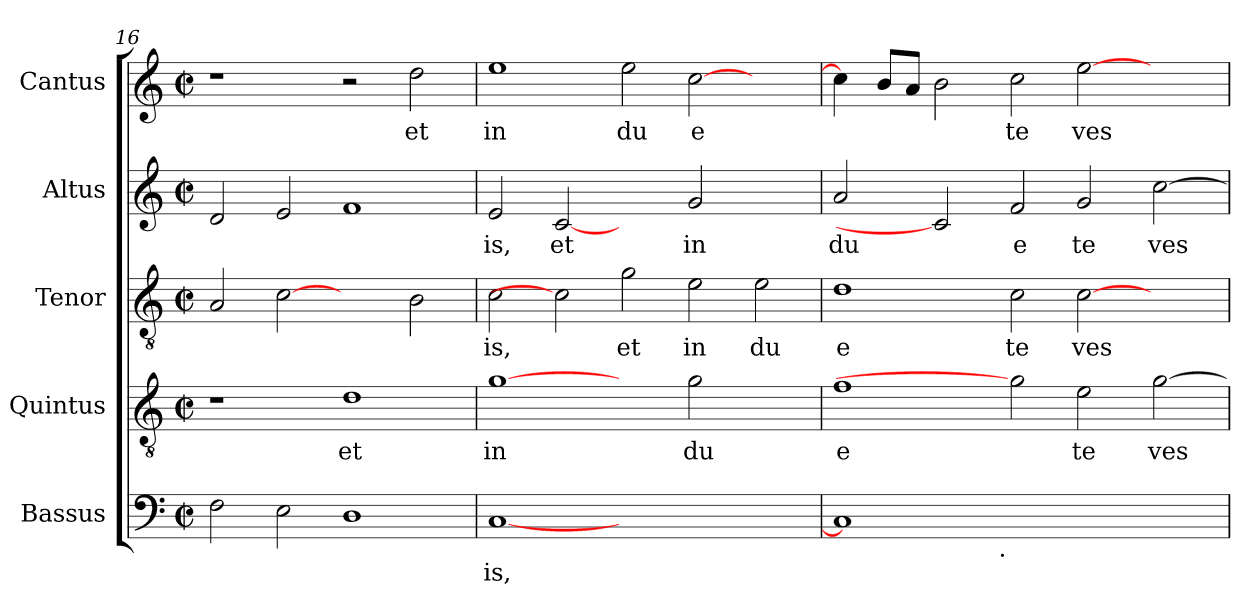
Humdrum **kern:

**kern	**text	**kern	**text	**kern	**text	**kern	**text	**kern	**text
*part5	*part5	*part4	*part4	*part3	*part3	*part2	*part2	*part1	*part1
*staff5	*staff5	*staff4	*staff4	*staff3	*staff3	*staff2	*staff2	*staff1	*staff1
*I"Bassus	*	*I"Quintus	*	*I"Tenor	*	*I"Altus	*	*I"Cantus	*
*clefF4	*	*clefGv2	*	*clefGv2	*	*clefG2	*	*clefG2	*
*M2/2	*	*M2/2	*	*M2/2	*	*M2/2	*	*M2/2	*
*met(c|)	*	*met(c|)	*	*met(c|)	*	*met(c|)	*	*met(c|)	*
=16	=16	=16	=16	=16	=16	=16	=16	=16	=16
2F\	.	1r	.	2A/	.	2d/	.	1r	.
2E\	.	.	.	[2c	.	2e/	.	.	.
!	!	!	!LO:LY:b:cj	!	!	!	!	!	!
1D	.	1d	et	2ryy	.	1f	.	2r	.
!	!	!	!	!	!	!	!	!	!LO:LY:b:cj
.	.	.	.	2B\	.	.	.	2dd\	et
=17	=17	=17	=17	=17	=17	=17	=17	=17	=17
!	!LO:LY:b:cj	!	!LO:LY:b:cj	!	!LO:LY:b:cj	!	!LO:LY:b:cj	!	!LO:LY:b:cj
[1C	is,	[1g	in	2c\	is,	2e/	is,	1ee	in
!	!	!	!	!	!	!	!LO:LY:b:cj	!	!
.	.	.	.	2c]	.	[2c	et	.	.
!	!	!	!	!	!LO:LY:b:cj	!	!	!	!LO:LY:b:cj
1.ryy	.	2ryy	.	2g\	et	2ryy	.	2ee\	du
!	!	!	!LO:LY:b:cj	!	!LO:LY:b:cj	!	!LO:LY:b:cj	!	!LO:LY:b:cj
.	.	2g\	du	2e\	in	2g/	in	[>2cc\	e
!	!	!	!	!	!LO:LY:b:cj	!	!	!	!
.	.	2ryy	.	2e\	du	2ryy	.	2ryy	.
=18	=18	=18	=18	=18	=18	=18	=18	=18	=18
!	!	!	!LO:LY:b:cj	!	!LO:LY:b:cj	!	!LO:LY:b:cj	!	!
*^	*	*	*	*	*	*	*	*	*
1C]	2ryy	.	1f	e	1d	e	2a/	du	4cc\]	.
.	.	.	.	.	.	.	.	.	8b/L	.
.	.	.	.	.	.	.	.	.	8a/J	.
.	4...ryy	.	.	.	.	.	2c]	.	2b\	.
!	!LO:TX:b:t=.	!	!	!	!	!	!	!	!	!
.	1ryy	.	.	.	.	.	.	.	.	.
!	!	!	!	!	!	!LO:LY:b:cj	!	!LO:LY:b:cj	!	!LO:LY:b:cj
1.ryy	.	.	2g]	.	2c\	te	2f/	e	2cc\	te
!	!	!	!	!LO:LY:b:cj	!	!LO:LY:b	!	!LO:LY:b:cj	!	!LO:LY:b
.	.	.	2e\	te	[<2c\	ves	2g/	te	[>2ee\	ves
.	2ryy	.	.	.	.	.	.	.	.	.
!	!	!	!	!LO:LY:b	!	!	!	!LO:LY:b	!	!
.	.	.	[>2g\	ves	2ryy	.	[<2cc\	ves	2ryy	.
.	32ryy	.	.	.	.	.	.	.	.	.
*v	*v	*	*	*	*	*	*	*	*	*
=	=	=	=	=	=	=	=	=	=
*-	*-	*-	*-	*-	*-	*-	*-	*-	*-
